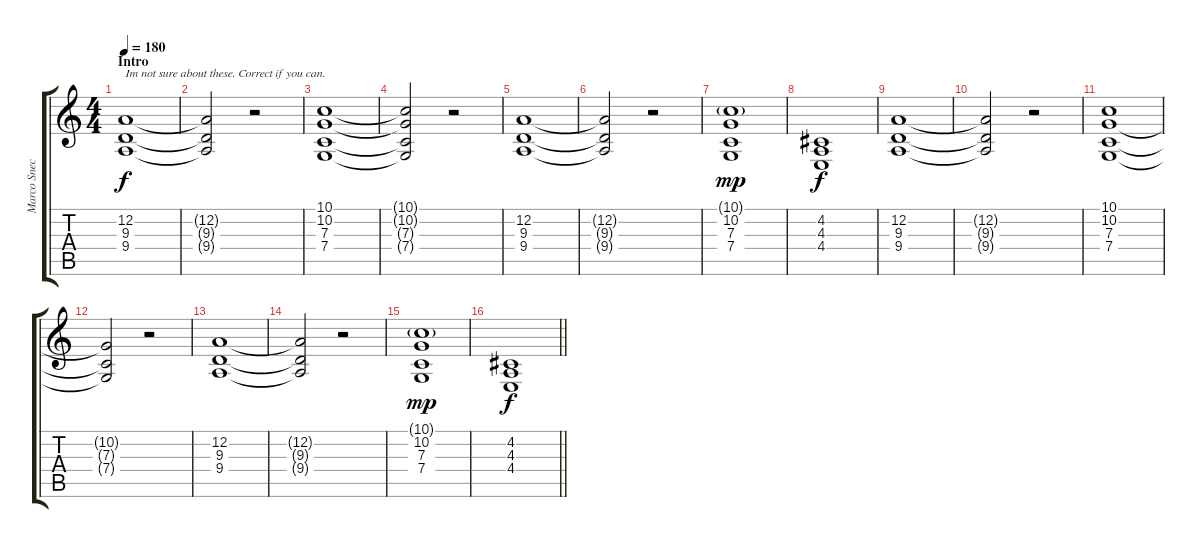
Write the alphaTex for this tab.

\track ("Marco Sneck - Keyboards" "Marco Snec") {instrument lead1square}
\staff {score tabs}
\tuning (D4 A3 F3 C3 G2 D2) {hide}
\ts (4 4)
\section ("" "Intro")
\tempo 180
\clef g2
\ks c
(12.2 9.3 9.4).1{txt "Im not sure about these. Correct if you can." dy f instrument stringensemble2} |
(12.2{t} 9.3{t} 9.4{t}).2 r.2 |
(10.1 10.2 7.3 7.4).1{instrument stringensemble2} |
(10.1{t} 10.2{t} 7.3{t} 7.4{t}).2 r.2 |
(12.2 9.3 9.4).1{instrument stringensemble2} |
(12.2{t} 9.3{t} 9.4{t}).2 r.2 |
(10.1{g} 10.2 7.3 7.4).1{dy mp instrument stringensemble2} |
(4.2 4.3 4.4).1{dy f instrument stringensemble2} |
(12.2 9.3 9.4).1{instrument stringensemble2} |
(12.2{t} 9.3{t} 9.4{t}).2 r.2 |
(10.1 10.2 7.3 7.4).1{instrument stringensemble2} |
(10.2{t} 7.3{t} 7.4{t}).2 r.2 |
(12.2 9.3 9.4).1{instrument stringensemble2} |
(12.2{t} 9.3{t} 9.4{t}).2 r.2 |
(10.1{g} 10.2 7.3 7.4).1{dy mp instrument stringensemble2} |
\barLineRight lightlight
(4.2 4.3 4.4).1{dy f instrument stringensemble2}
